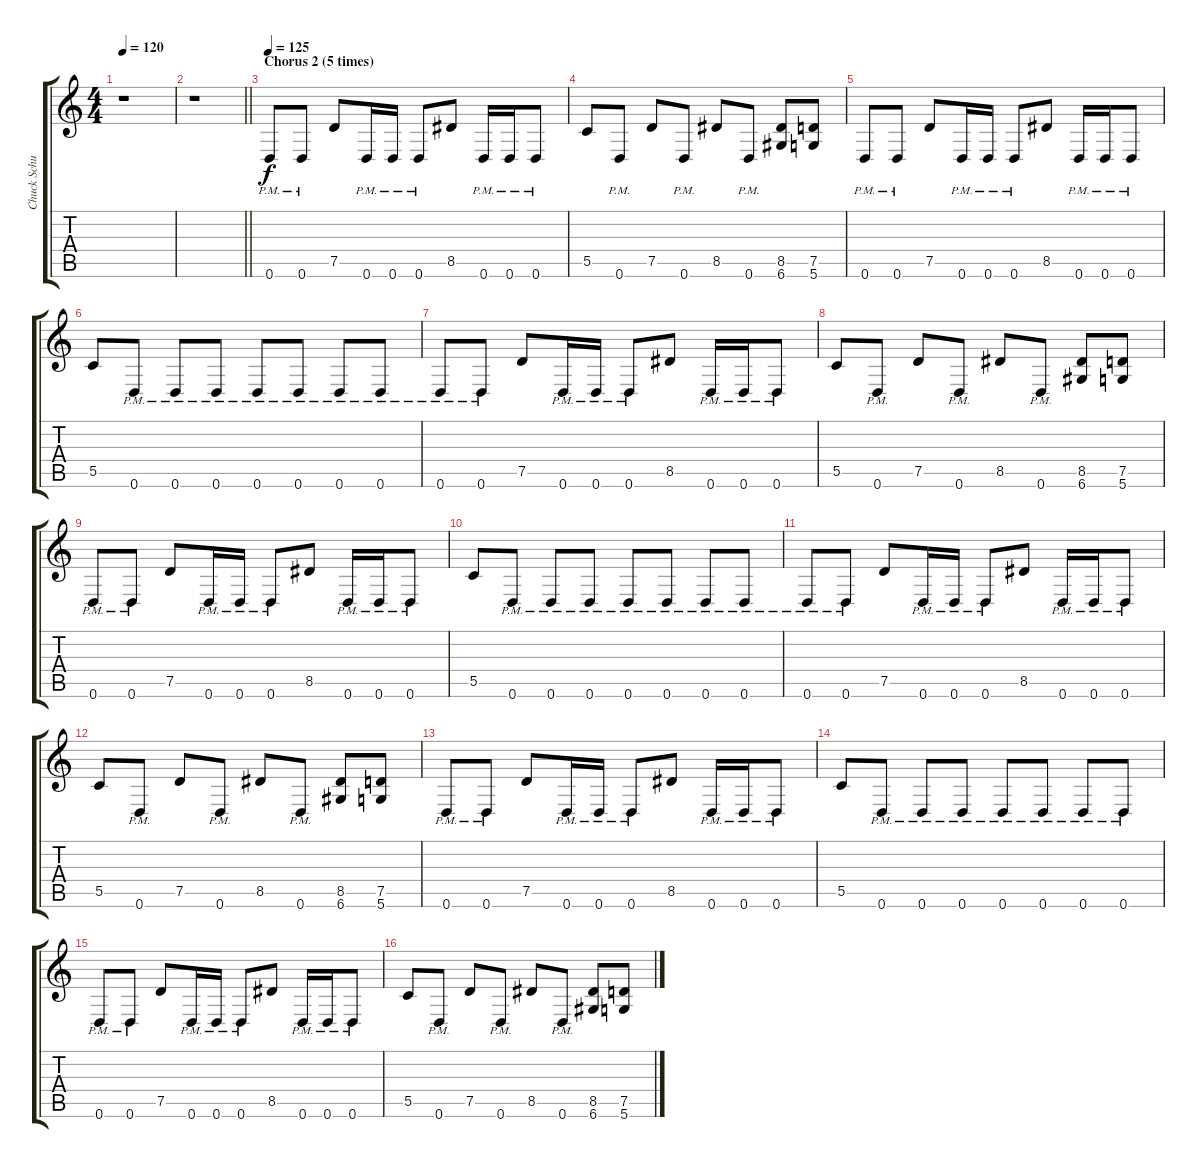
\track ("Chuck Schuldiner Lead" "Chuck Schu") {instrument distortionguitar}
\staff {score tabs}
\tuning (D4 A3 F3 C3 G2 D2) {hide}
\ts (4 4)
\tempo 120
\clef g2
\ks c
r.1{dy f} |
\barLineRight lightlight
r.1 |
\section ("" "Chorus 2 (5 times)")
\tempo 125
0.6{pm}.8 0.6{pm}.8 7.5.8 0.6{pm}.16 0.6{pm}.16 0.6{pm}.8 8.5.8 0.6{pm}.16 0.6{pm}.16 0.6{pm}.8 |
5.5.8 0.6{pm}.8 7.5.8 0.6{pm}.8 8.5.8 0.6{pm}.8 (8.5 6.6).8 (7.5 5.6).8 |
0.6{pm}.8 0.6{pm}.8 7.5.8 0.6{pm}.16 0.6{pm}.16 0.6{pm}.8 8.5.8 0.6{pm}.16 0.6{pm}.16 0.6{pm}.8 |
5.5.8 0.6{pm}.8 0.6{pm}.8 0.6{pm}.8 0.6{pm}.8 0.6{pm}.8 0.6{pm}.8 0.6{pm}.8 |
0.6{pm}.8 0.6{pm}.8 7.5.8 0.6{pm}.16 0.6{pm}.16 0.6{pm}.8 8.5.8 0.6{pm}.16 0.6{pm}.16 0.6{pm}.8 |
5.5.8 0.6{pm}.8 7.5.8 0.6{pm}.8 8.5.8 0.6{pm}.8 (8.5 6.6).8 (7.5 5.6).8 |
0.6{pm}.8 0.6{pm}.8 7.5.8 0.6{pm}.16 0.6{pm}.16 0.6{pm}.8 8.5.8 0.6{pm}.16 0.6{pm}.16 0.6{pm}.8 |
5.5.8 0.6{pm}.8 0.6{pm}.8 0.6{pm}.8 0.6{pm}.8 0.6{pm}.8 0.6{pm}.8 0.6{pm}.8 |
0.6{pm}.8 0.6{pm}.8 7.5.8 0.6{pm}.16 0.6{pm}.16 0.6{pm}.8 8.5.8 0.6{pm}.16 0.6{pm}.16 0.6{pm}.8 |
5.5.8 0.6{pm}.8 7.5.8 0.6{pm}.8 8.5.8 0.6{pm}.8 (8.5 6.6).8 (7.5 5.6).8 |
0.6{pm}.8 0.6{pm}.8 7.5.8 0.6{pm}.16 0.6{pm}.16 0.6{pm}.8 8.5.8 0.6{pm}.16 0.6{pm}.16 0.6{pm}.8 |
5.5.8 0.6{pm}.8 0.6{pm}.8 0.6{pm}.8 0.6{pm}.8 0.6{pm}.8 0.6{pm}.8 0.6{pm}.8 |
0.6{pm}.8 0.6{pm}.8 7.5.8 0.6{pm}.16 0.6{pm}.16 0.6{pm}.8 8.5.8 0.6{pm}.16 0.6{pm}.16 0.6{pm}.8 |
5.5.8 0.6{pm}.8 7.5.8 0.6{pm}.8 8.5.8 0.6{pm}.8 (8.5 6.6).8 (7.5 5.6).8
